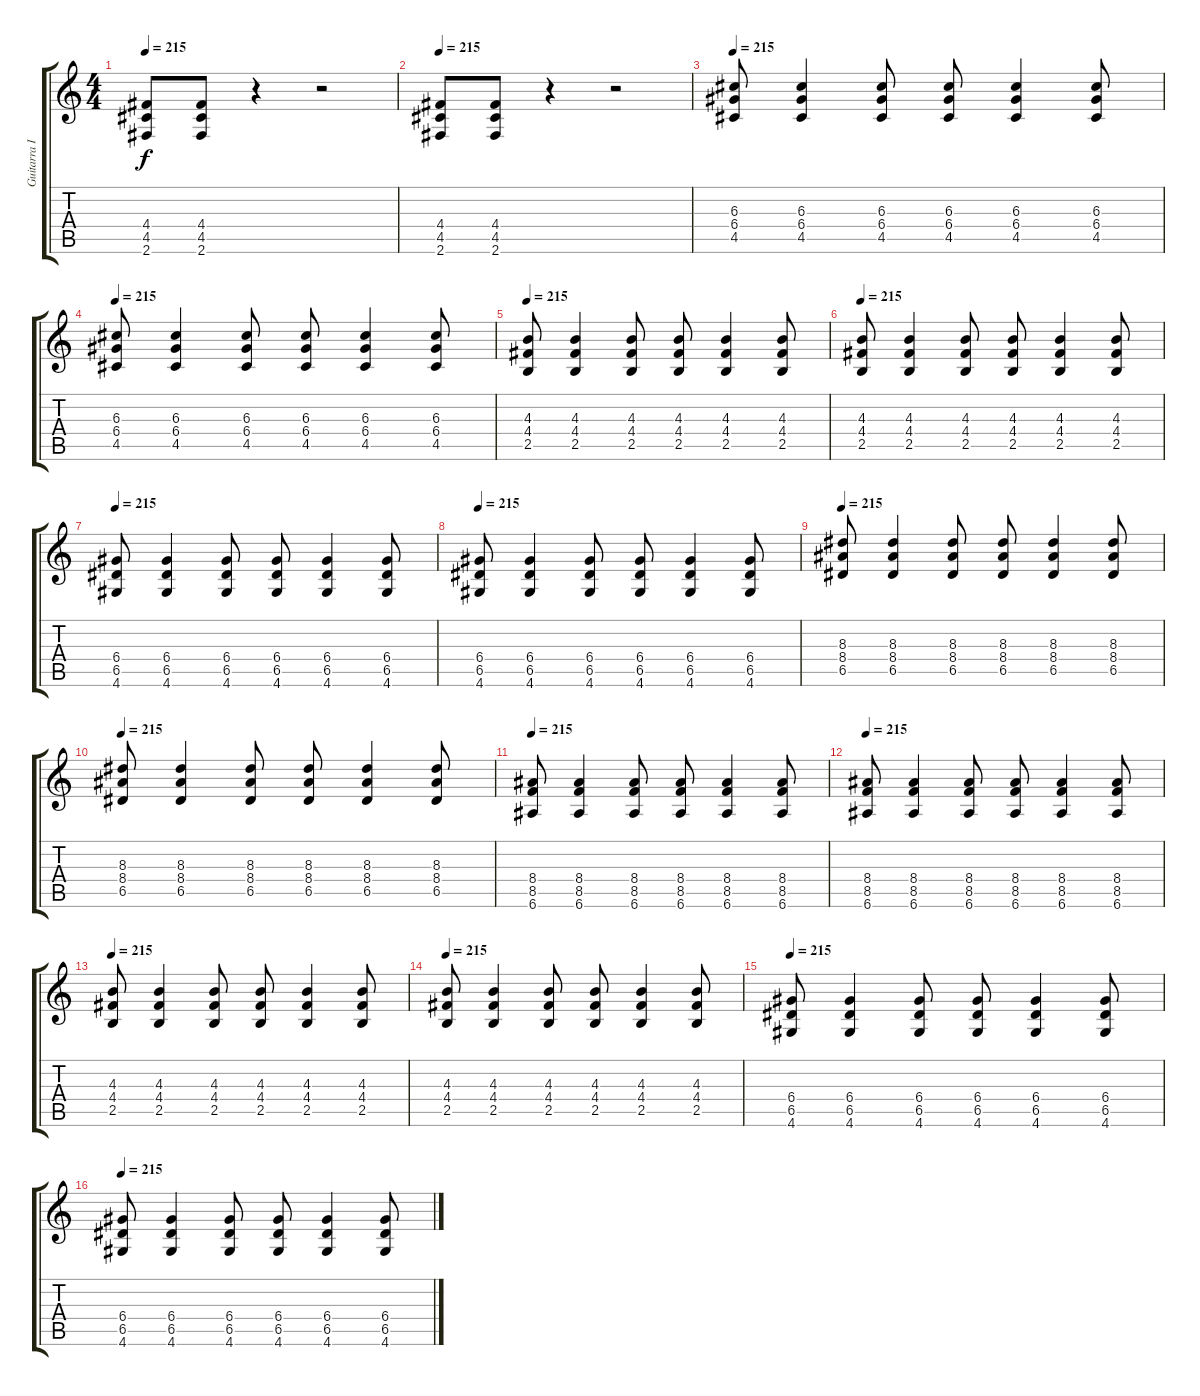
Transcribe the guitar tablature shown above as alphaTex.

\track ("Guitarra II" "Guitarra I") {instrument distortionguitar}
\staff {score tabs}
\tuning (E4 B3 G3 D3 A2 E2) {hide}
\ts (4 4)
\tempo 215
\clef g2
\ks c
(4.4 4.5 2.6).8{dy f} (4.4 4.5 2.6).8 r.4 r.2 |
\tempo 215
(4.4 4.5 2.6).8 (4.4 4.5 2.6).8 r.4 r.2 |
\tempo 215
(6.3 6.4 4.5).8 (6.3 6.4 4.5).4 (6.3 6.4 4.5).8 (6.3 6.4 4.5).8 (6.3 6.4 4.5).4 (6.3 6.4 4.5).8 |
\tempo 215
(6.3 6.4 4.5).8 (6.3 6.4 4.5).4 (6.3 6.4 4.5).8 (6.3 6.4 4.5).8 (6.3 6.4 4.5).4 (6.3 6.4 4.5).8 |
\tempo 215
(4.3 4.4 2.5).8 (4.3 4.4 2.5).4 (4.3 4.4 2.5).8 (4.3 4.4 2.5).8 (4.3 4.4 2.5).4 (4.3 4.4 2.5).8 |
\tempo 215
(4.3 4.4 2.5).8 (4.3 4.4 2.5).4 (4.3 4.4 2.5).8 (4.3 4.4 2.5).8 (4.3 4.4 2.5).4 (4.3 4.4 2.5).8 |
\tempo 215
(6.4 6.5 4.6).8 (6.4 6.5 4.6).4 (6.4 6.5 4.6).8 (6.4 6.5 4.6).8 (6.4 6.5 4.6).4 (6.4 6.5 4.6).8 |
\tempo 215
(6.4 6.5 4.6).8 (6.4 6.5 4.6).4 (6.4 6.5 4.6).8 (6.4 6.5 4.6).8 (6.4 6.5 4.6).4 (6.4 6.5 4.6).8 |
\tempo 215
(8.3 8.4 6.5).8 (8.3 8.4 6.5).4 (8.3 8.4 6.5).8 (8.3 8.4 6.5).8 (8.3 8.4 6.5).4 (8.3 8.4 6.5).8 |
\tempo 215
(8.3 8.4 6.5).8 (8.3 8.4 6.5).4 (8.3 8.4 6.5).8 (8.3 8.4 6.5).8 (8.3 8.4 6.5).4 (8.3 8.4 6.5).8 |
\tempo 215
(8.4 8.5 6.6).8 (8.4 8.5 6.6).4 (8.4 8.5 6.6).8 (8.4 8.5 6.6).8 (8.4 8.5 6.6).4 (8.4 8.5 6.6).8 |
\tempo 215
(8.4 8.5 6.6).8 (8.4 8.5 6.6).4 (8.4 8.5 6.6).8 (8.4 8.5 6.6).8 (8.4 8.5 6.6).4 (8.4 8.5 6.6).8 |
\tempo 215
(4.3 4.4 2.5).8 (4.3 4.4 2.5).4 (4.3 4.4 2.5).8 (4.3 4.4 2.5).8 (4.3 4.4 2.5).4 (4.3 4.4 2.5).8 |
\tempo 215
(4.3 4.4 2.5).8 (4.3 4.4 2.5).4 (4.3 4.4 2.5).8 (4.3 4.4 2.5).8 (4.3 4.4 2.5).4 (4.3 4.4 2.5).8 |
\tempo 215
(6.4 6.5 4.6).8 (6.4 6.5 4.6).4 (6.4 6.5 4.6).8 (6.4 6.5 4.6).8 (6.4 6.5 4.6).4 (6.4 6.5 4.6).8 |
\tempo 215
(6.4 6.5 4.6).8 (6.4 6.5 4.6).4 (6.4 6.5 4.6).8 (6.4 6.5 4.6).8 (6.4 6.5 4.6).4 (6.4 6.5 4.6).8
